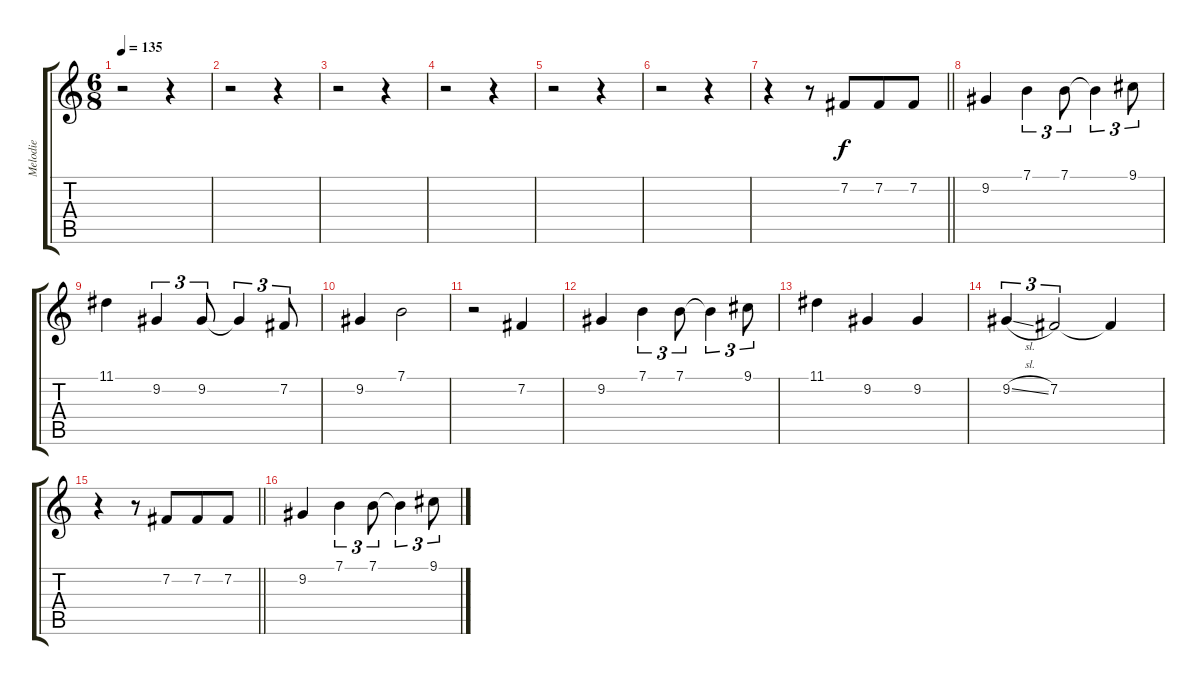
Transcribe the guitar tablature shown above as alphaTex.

\track ("Melodie" "Melodie") {instrument clarinet}
\staff {score tabs}
\tuning (E4 B3 G3 D3 A2 E2) {hide}
\ts (6 8)
\tempo 135
\clef g2
\ks c
r.2{dy f} r.4 |
r.2 r.4 |
r.2 r.4 |
r.2 r.4 |
r.2 r.4 |
r.2 r.4 |
\barLineRight lightlight
r.4 r.8 7.2.8 7.2.8 7.2.8 |
\section ("" "")
9.2.4 7.1.4{tu (3 2)} 7.1.8{tu (3 2)} 7.1{t}.4{tu (3 2)} 9.1.8{tu (3 2)} |
11.1.4 9.2.4{tu (3 2)} 9.2.8{tu (3 2)} 9.2{t}.4{tu (3 2)} 7.2.8{tu (3 2)} |
9.2.4 7.1.2 |
r.2 7.2.4 |
9.2.4 7.1.4{tu (3 2)} 7.1.8{tu (3 2)} 7.1{t}.4{tu (3 2)} 9.1.8{tu (3 2)} |
11.1.4 9.2.4 9.2.4 |
9.2{sl}.4{tu (3 2)} 7.2.2{tu (3 2)} 7.2{t}.4 |
\barLineRight lightlight
r.4 r.8 7.2.8 7.2.8 7.2.8 |
9.2.4 7.1.4{tu (3 2)} 7.1.8{tu (3 2)} 7.1{t}.4{tu (3 2)} 9.1.8{tu (3 2)}
